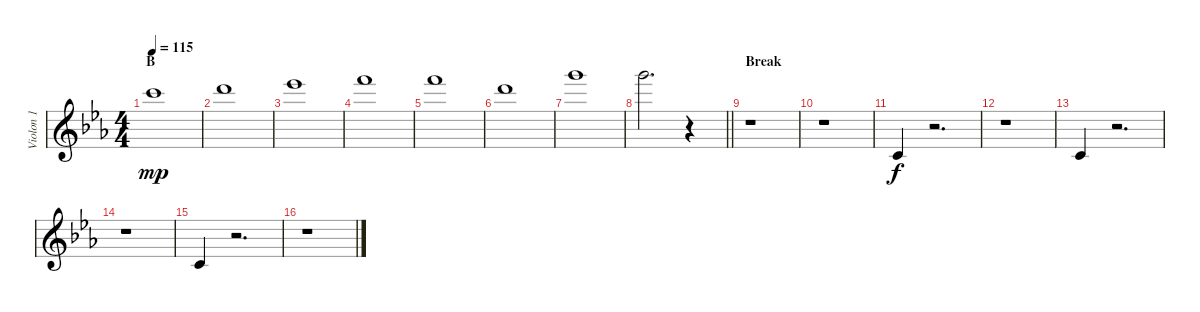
\track ("Violon 1" "Violon 1") {instrument stringensemble1}
\staff {score}
\tuning (E4 B3 G3 D3 A2 E2) {hide}
\ts (4 4)
\section ("" "B")
\tempo 115
\clef g2
\ks cminor
20.1.1{dy mp} |
22.1.1 |
23.1.1 |
25.1.1 |
25.1.1 |
22.1.1 |
27.1.1 |
\barLineRight lightlight
27.1.2{d} r.4 |
\section ("" "Break")
r.1 |
r.1 |
1.2.4{dy f} r.2{d} |
r.1 |
1.2.4 r.2{d} |
r.1 |
1.2.4 r.2{d} |
r.1
